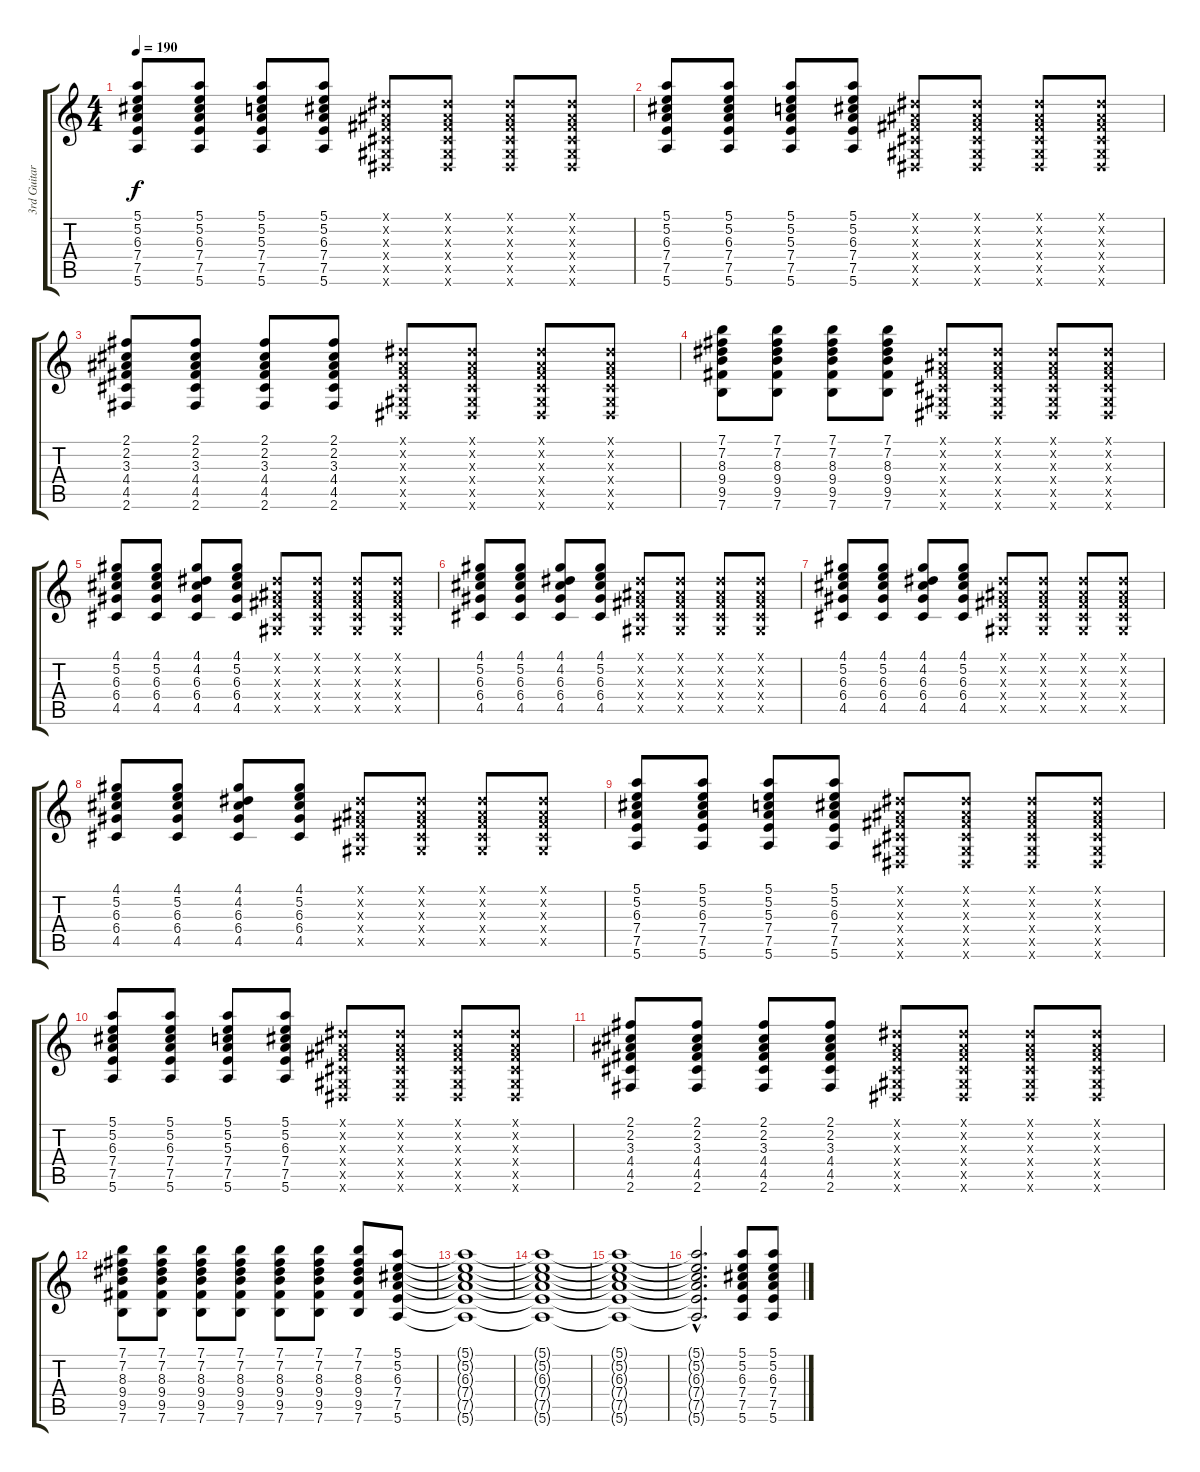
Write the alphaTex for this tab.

\track ("3rd Guitar" "3rd Guitar") {instrument distortionguitar}
\staff {score tabs}
\tuning (E4 B3 G3 D3 A2 E2) {hide}
\ts (4 4)
\tempo 190
\clef g2
\ks c
(5.1 5.2 6.3 7.4 7.5 5.6).8{dy f} (5.1 5.2 6.3 7.4 7.5 5.6).8 (5.1 5.2 5.3 7.4 7.5 5.6).8 (5.1 5.2 6.3 7.4 7.5 5.6).8 (-1.1{x} -1.2{x} -1.3{x} -1.4{x} -1.5{x} -1.6{x}).8 (-1.1{x} -1.2{x} -1.3{x} -1.4{x} -1.5{x} -1.6{x}).8 (-1.1{x} -1.2{x} -1.3{x} -1.4{x} -1.5{x} -1.6{x}).8 (-1.1{x} -1.2{x} -1.3{x} -1.4{x} -1.5{x} -1.6{x}).8 |
(5.1 5.2 6.3 7.4 7.5 5.6).8 (5.1 5.2 6.3 7.4 7.5 5.6).8 (5.1 5.2 5.3 7.4 7.5 5.6).8 (5.1 5.2 6.3 7.4 7.5 5.6).8 (-1.1{x} -1.2{x} -1.3{x} -1.4{x} -1.5{x} -1.6{x}).8 (-1.1{x} -1.2{x} -1.3{x} -1.4{x} -1.5{x} -1.6{x}).8 (-1.1{x} -1.2{x} -1.3{x} -1.4{x} -1.5{x} -1.6{x}).8 (-1.1{x} -1.2{x} -1.3{x} -1.4{x} -1.5{x} -1.6{x}).8 |
(2.1 2.2 3.3 4.4 4.5 2.6).8 (2.1 2.2 3.3 4.4 4.5 2.6).8 (2.1 2.2 3.3 4.4 4.5 2.6).8 (2.1 2.2 3.3 4.4 4.5 2.6).8 (-1.1{x} -1.2{x} -1.3{x} -1.4{x} -1.5{x} -1.6{x}).8 (-1.1{x} -1.2{x} -1.3{x} -1.4{x} -1.5{x} -1.6{x}).8 (-1.1{x} -1.2{x} -1.3{x} -1.4{x} -1.5{x} -1.6{x}).8 (-1.1{x} -1.2{x} -1.3{x} -1.4{x} -1.5{x} -1.6{x}).8 |
(7.1 7.2 8.3 9.4 9.5 7.6).8 (7.1 7.2 8.3 9.4 9.5 7.6).8 (7.1 7.2 8.3 9.4 9.5 7.6).8 (7.1 7.2 8.3 9.4 9.5 7.6).8 (-1.1{x} -1.2{x} -1.3{x} -1.4{x} -1.5{x} -1.6{x}).8 (-1.1{x} -1.2{x} -1.3{x} -1.4{x} -1.5{x} -1.6{x}).8 (-1.1{x} -1.2{x} -1.3{x} -1.4{x} -1.5{x} -1.6{x}).8 (-1.1{x} -1.2{x} -1.3{x} -1.4{x} -1.5{x} -1.6{x}).8 |
(4.1 5.2 6.3 6.4 4.5).8 (4.1 5.2 6.3 6.4 4.5).8 (4.1 4.2 6.3 6.4 4.5).8 (4.1 5.2 6.3 6.4 4.5).8 (-1.1{x} -1.2{x} -1.3{x} -1.4{x} -1.5{x}).8 (-1.1{x} -1.2{x} -1.3{x} -1.4{x} -1.5{x}).8 (-1.1{x} -1.2{x} -1.3{x} -1.4{x} -1.5{x}).8 (-1.1{x} -1.2{x} -1.3{x} -1.4{x} -1.5{x}).8 |
(4.1 5.2 6.3 6.4 4.5).8 (4.1 5.2 6.3 6.4 4.5).8 (4.1 4.2 6.3 6.4 4.5).8 (4.1 5.2 6.3 6.4 4.5).8 (-1.1{x} -1.2{x} -1.3{x} -1.4{x} -1.5{x}).8 (-1.1{x} -1.2{x} -1.3{x} -1.4{x} -1.5{x}).8 (-1.1{x} -1.2{x} -1.3{x} -1.4{x} -1.5{x}).8 (-1.1{x} -1.2{x} -1.3{x} -1.4{x} -1.5{x}).8 |
(4.1 5.2 6.3 6.4 4.5).8 (4.1 5.2 6.3 6.4 4.5).8 (4.1 4.2 6.3 6.4 4.5).8 (4.1 5.2 6.3 6.4 4.5).8 (-1.1{x} -1.2{x} -1.3{x} -1.4{x} -1.5{x}).8 (-1.1{x} -1.2{x} -1.3{x} -1.4{x} -1.5{x}).8 (-1.1{x} -1.2{x} -1.3{x} -1.4{x} -1.5{x}).8 (-1.1{x} -1.2{x} -1.3{x} -1.4{x} -1.5{x}).8 |
(4.1 5.2 6.3 6.4 4.5).8 (4.1 5.2 6.3 6.4 4.5).8 (4.1 4.2 6.3 6.4 4.5).8 (4.1 5.2 6.3 6.4 4.5).8 (-1.1{x} -1.2{x} -1.3{x} -1.4{x} -1.5{x}).8 (-1.1{x} -1.2{x} -1.3{x} -1.4{x} -1.5{x}).8 (-1.1{x} -1.2{x} -1.3{x} -1.4{x} -1.5{x}).8 (-1.1{x} -1.2{x} -1.3{x} -1.4{x} -1.5{x}).8 |
(5.1 5.2 6.3 7.4 7.5 5.6).8 (5.1 5.2 6.3 7.4 7.5 5.6).8 (5.1 5.2 5.3 7.4 7.5 5.6).8 (5.1 5.2 6.3 7.4 7.5 5.6).8 (-1.1{x} -1.2{x} -1.3{x} -1.4{x} -1.5{x} -1.6{x}).8 (-1.1{x} -1.2{x} -1.3{x} -1.4{x} -1.5{x} -1.6{x}).8 (-1.1{x} -1.2{x} -1.3{x} -1.4{x} -1.5{x} -1.6{x}).8 (-1.1{x} -1.2{x} -1.3{x} -1.4{x} -1.5{x} -1.6{x}).8 |
(5.1 5.2 6.3 7.4 7.5 5.6).8 (5.1 5.2 6.3 7.4 7.5 5.6).8 (5.1 5.2 5.3 7.4 7.5 5.6).8 (5.1 5.2 6.3 7.4 7.5 5.6).8 (-1.1{x} -1.2{x} -1.3{x} -1.4{x} -1.5{x} -1.6{x}).8 (-1.1{x} -1.2{x} -1.3{x} -1.4{x} -1.5{x} -1.6{x}).8 (-1.1{x} -1.2{x} -1.3{x} -1.4{x} -1.5{x} -1.6{x}).8 (-1.1{x} -1.2{x} -1.3{x} -1.4{x} -1.5{x} -1.6{x}).8 |
(2.1 2.2 3.3 4.4 4.5 2.6).8 (2.1 2.2 3.3 4.4 4.5 2.6).8 (2.1 2.2 3.3 4.4 4.5 2.6).8 (2.1 2.2 3.3 4.4 4.5 2.6).8 (-1.1{x} -1.2{x} -1.3{x} -1.4{x} -1.5{x} -1.6{x}).8 (-1.1{x} -1.2{x} -1.3{x} -1.4{x} -1.5{x} -1.6{x}).8 (-1.1{x} -1.2{x} -1.3{x} -1.4{x} -1.5{x} -1.6{x}).8 (-1.1{x} -1.2{x} -1.3{x} -1.4{x} -1.5{x} -1.6{x}).8 |
(7.1 7.2 8.3 9.4 9.5 7.6).8 (7.1 7.2 8.3 9.4 9.5 7.6).8 (7.1 7.2 8.3 9.4 9.5 7.6).8 (7.1 7.2 8.3 9.4 9.5 7.6).8 (7.1 7.2 8.3 9.4 9.5 7.6).8 (7.1 7.2 8.3 9.4 9.5 7.6).8 (7.1 7.2 8.3 9.4 9.5 7.6).8 (5.1 5.2 6.3 7.4 7.5 5.6).8 |
(5.1{t} 5.2{t} 6.3{t} 7.4{t} 7.5{t} 5.6{t}).1 |
(5.1{t} 5.2{t} 6.3{t} 7.4{t} 7.5{t} 5.6{t}).1 |
(5.1{t} 5.2{t} 6.3{t} 7.4{t} 7.5{t} 5.6{t}).1 |
(5.1{hac t} 5.2{hac t} 6.3{hac t} 7.4{hac t} 7.5{hac t} 5.6{hac t}).2{d} (5.1 5.2 6.3 7.4 7.5 5.6).8 (5.1 5.2 6.3 7.4 7.5 5.6).8
